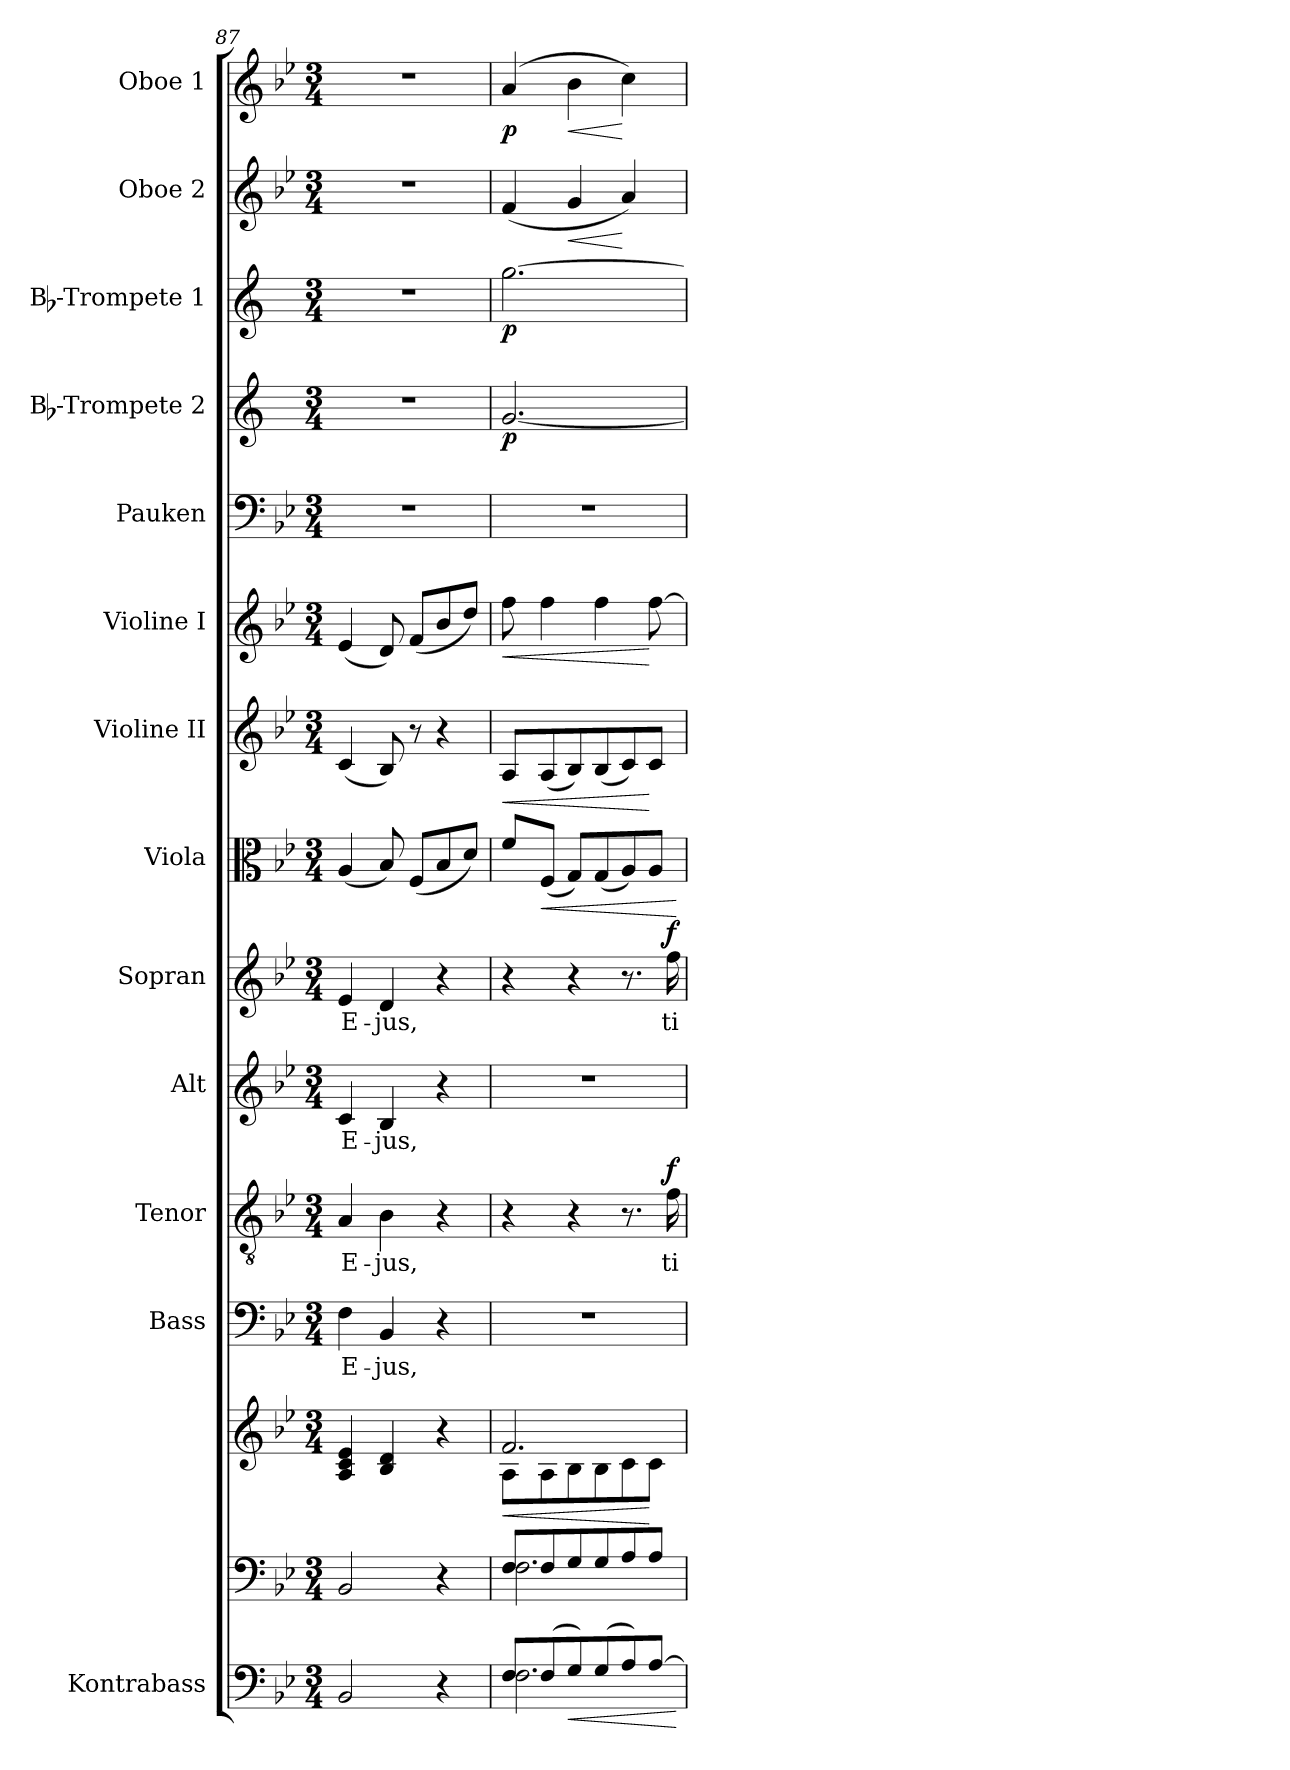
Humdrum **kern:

**kern	**dynam	**kern	**kern	**dynam	**kern	**text	**kern	**text	**dynam	**kern	**text	**kern	**text	**dynam	**kern	**dynam	**kern	**dynam	**kern	**dynam	**kern	**kern	**dynam	**kern	**dynam	**kern	**dynam	**kern	**dynam
*part14	*part14	*part13	*part13	*part13	*part12	*part12	*part11	*part11	*part11	*part10	*part10	*part9	*part9	*part9	*part8	*part8	*part7	*part7	*part6	*part6	*part5	*part4	*part4	*part3	*part3	*part2	*part2	*part1	*part1
*staff15	*staff15	*staff14	*staff13	*staff13/14	*staff12	*staff12	*staff11	*staff11	*staff11	*staff10	*staff10	*staff9	*staff9	*staff9	*staff8	*staff8	*staff7	*staff7	*staff6	*staff6	*staff5	*staff4	*staff4	*staff3	*staff3	*staff2	*staff2	*staff1	*staff1
*I"Kontrabass	*	*	*	*	*I"Bass	*	*I"Tenor	*	*	*I"Alt	*	*I"Sopran	*	*	*I"Viola	*	*I"Violine II	*	*I"Violine I	*	*I"Pauken	*I"Bb-Trompete 2	*	*I"Bb-Trompete 1	*	*I"Oboe 2	*	*I"Oboe 1	*
*I'Kb.	*	*	*	*	*I'B.	*	*I'T.	*	*	*I'A.	*	*I'S.	*	*	*I'Vla.	*	*I'Vl. II	*	*I'Vl. I	*	*I'Pk.	*I'Bb Trp. 2	*	*I'Bb Trp. 1	*	*I'Ob. 2	*	*I'Ob. 1	*
*clefF4	*	*clefF4	*clefG2	*	*clefF4	*	*clefGv2	*	*	*clefG2	*	*clefG2	*	*	*clefC3	*	*clefG2	*	*clefG2	*	*clefF4	*clefG2	*	*clefG2	*	*clefG2	*	*clefG2	*
*ITrd7c12	*	*	*	*	*	*	*	*	*	*	*	*	*	*	*	*	*	*	*	*	*	*ITrd1c2	*	*ITrd1c2	*	*	*	*	*
*k[b-e-]	*	*k[b-e-]	*k[b-e-]	*	*k[b-e-]	*	*k[b-e-]	*	*	*k[b-e-]	*	*k[b-e-]	*	*	*k[b-e-]	*	*k[b-e-]	*	*k[b-e-]	*	*k[b-e-]	*k[b-e-]	*	*k[b-e-]	*	*k[b-e-]	*	*k[b-e-]	*
*B-:	*	*B-:	*B-:	*	*B-:	*	*B-:	*	*	*B-:	*	*B-:	*	*	*B-:	*	*B-:	*	*B-:	*	*B-:	*B-:	*	*B-:	*	*B-:	*	*B-:	*
*M3/4	*	*M3/4	*M3/4	*	*M3/4	*	*M3/4	*	*	*M3/4	*	*M3/4	*	*	*M3/4	*	*M3/4	*	*M3/4	*	*M3/4	*M3/4	*	*M3/4	*	*M3/4	*	*M3/4	*
=87	=87	=87	=87	=87	=87	=87	=87	=87	=87	=87	=87	=87	=87	=87	=87	=87	=87	=87	=87	=87	=87	=87	=87	=87	=87	=87	=87	=87	=87
!	!	!	!	!	!	!LO:LY:b	!	!LO:LY:b	!	!	!LO:LY:b	!	!LO:LY:b	!	!	!	!	!	!	!	!	!	!	!	!	!	!	!	!
2BBB-/	.	2BB-/	4A/ 4c/ 4e-/	.	4F\	E-	4A/	E-	.	4c/	E-	4e-/	E-	.	(<4A/	.	(<4c/	.	(<4e-/	.	2.r	2.r	.	2.r	.	2.r	.	2.r	.
!	!	!	!	!	!	!LO:LY:b	!	!LO:LY:b	!	!	!LO:LY:b	!	!LO:LY:b	!	!	!	!	!	!	!	!	!	!	!	!	!	!	!	!
.	.	.	4B-/ 4d/	.	4BB-/	-jus,	4B-\	-jus,	.	4B-/	-jus,	4d/	-jus,	.	8B-/)	.	8B-/)	.	8d/)	.	.	.	.	.	.	.	.	.	.
.	.	.	.	.	.	.	.	.	.	.	.	.	.	.	(<8F/L	.	8r	.	(<8f/L	.	.	.	.	.	.	.	.	.	.
4r	.	4r	4r	.	4r	.	4r	.	.	4r	.	4r	.	.	8B-/	.	4r	.	8b-/	.	.	.	.	.	.	.	.	.	.
.	.	.	.	.	.	.	.	.	.	.	.	.	.	.	8d/J)	.	.	.	8dd/J)	.	.	.	.	.	.	.	.	.	.
=88	=88	=88	=88	=88	=88	=88	=88	=88	=88	=88	=88	=88	=88	=88	=88	=88	=88	=88	=88	=88	=88	=88	=88	=88	=88	=88	=88	=88	=88
*^	*	*^	*	*	*	*	*	*	*	*	*	*	*	*	*	*	*	*	*	*	*	*	*	*	*	*	*	*	*
!	!	!	!	!	!	!LO:HP:b	!	!	!	!	!	!	!	!	!	!	!	!	!	!LO:HP:b	!	!LO:HP:b	!	!	!LO:DY:b	!	!LO:DY:b	!	!	!	!LO:DY:b
*	*	*	*	*	*^	*	*	*	*	*	*	*	*	*	*	*	*	*	*	*	*	*	*	*	*	*	*	*	*	*	*
8FF/L	2.FF\	.	8F/L	2.F\	2.f/	8A\L	<	2.r	.	4r	.	.	2.r	.	4r	.	.	8f/L	.	8A/L	<	8ff\	<	2.r	[2.f/	p	[2.ff\	p	(<4f/	.	(4a/	p
!	!	!	!	!	!	!	!	!	!	!	!	!	!	!	!	!	!	!	!LO:HP:b	!	!	!	!	!	!	!	!	!	!	!	!	!
(>8FF/	.	.	8F/	.	.	8A\	.	.	.	.	.	.	.	.	.	.	.	(<8F/J	<	(<8A/	.	4ff\	.	.	.	.	.	.	.	.	.	.
!	!	!LO:HP:b	!	!	!	!	!	!	!	!	!	!	!	!	!	!	!	!	!	!	!	!	!	!	!	!	!	!	!	!LO:HP:b	!	!LO:HP:b
8GG/)	.	<	8G/	.	.	8B-\	.	.	.	4r	.	.	.	.	4r	.	.	8G/L)	.	8B-/)	.	.	.	.	.	.	.	.	4g/	<	4b-\	<
(>8GG/	.	.	8G/	.	.	8B-\	.	.	.	.	.	.	.	.	.	.	.	(<8G/	.	(<8B-/	.	4ff\	.	.	.	.	.	.	.	.	.	.
8AA/)	.	.	8A/	.	.	8c\	.	.	.	8.r	.	.	.	.	8.r	.	.	8A/)	.	8c/)	.	.	.	.	.	.	.	.	4a/)	[	4cc\)	[
[>8AA/J	.	.	8A/J	.	.	8c\J	[	.	.	.	.	.	.	.	.	.	.	8A/J	.	8c/J	[	[8ff\	[	.	.	.	.	.	.	.	.	.
!	!	!	!	!	!	!	!	!	!	!	!LO:LY:b	!LO:DY:a	!	!	!	!LO:LY:b	!LO:DY:a	!	!	!	!	!	!	!	!	!	!	!	!	!	!	!
.	.	.	.	.	.	.	.	.	.	16f\	ti-	f	.	.	16ff\	ti-	f	.	.	.	.	.	.	.	.	.	.	.	.	.	.	.
*v	*v	*	*	*	*	*	*	*	*	*	*	*	*	*	*	*	*	*	*	*	*	*	*	*	*	*	*	*	*	*	*	*
*	*	*v	*v	*	*	*	*	*	*	*	*	*	*	*	*	*	*	*	*	*	*	*	*	*	*	*	*	*	*	*	*
*	*	*	*v	*v	*	*	*	*	*	*	*	*	*	*	*	*	*	*	*	*	*	*	*	*	*	*	*	*	*	*
.	[	.	.	.	.	.	.	.	.	.	.	.	.	.	.	[	.	.	.	.	.	.	.	.	.	.	.	.	.
=	=	=	=	=	=	=	=	=	=	=	=	=	=	=	=	=	=	=	=	=	=	=	=	=	=	=	=	=	=
*-	*-	*-	*-	*-	*-	*-	*-	*-	*-	*-	*-	*-	*-	*-	*-	*-	*-	*-	*-	*-	*-	*-	*-	*-	*-	*-	*-	*-	*-
